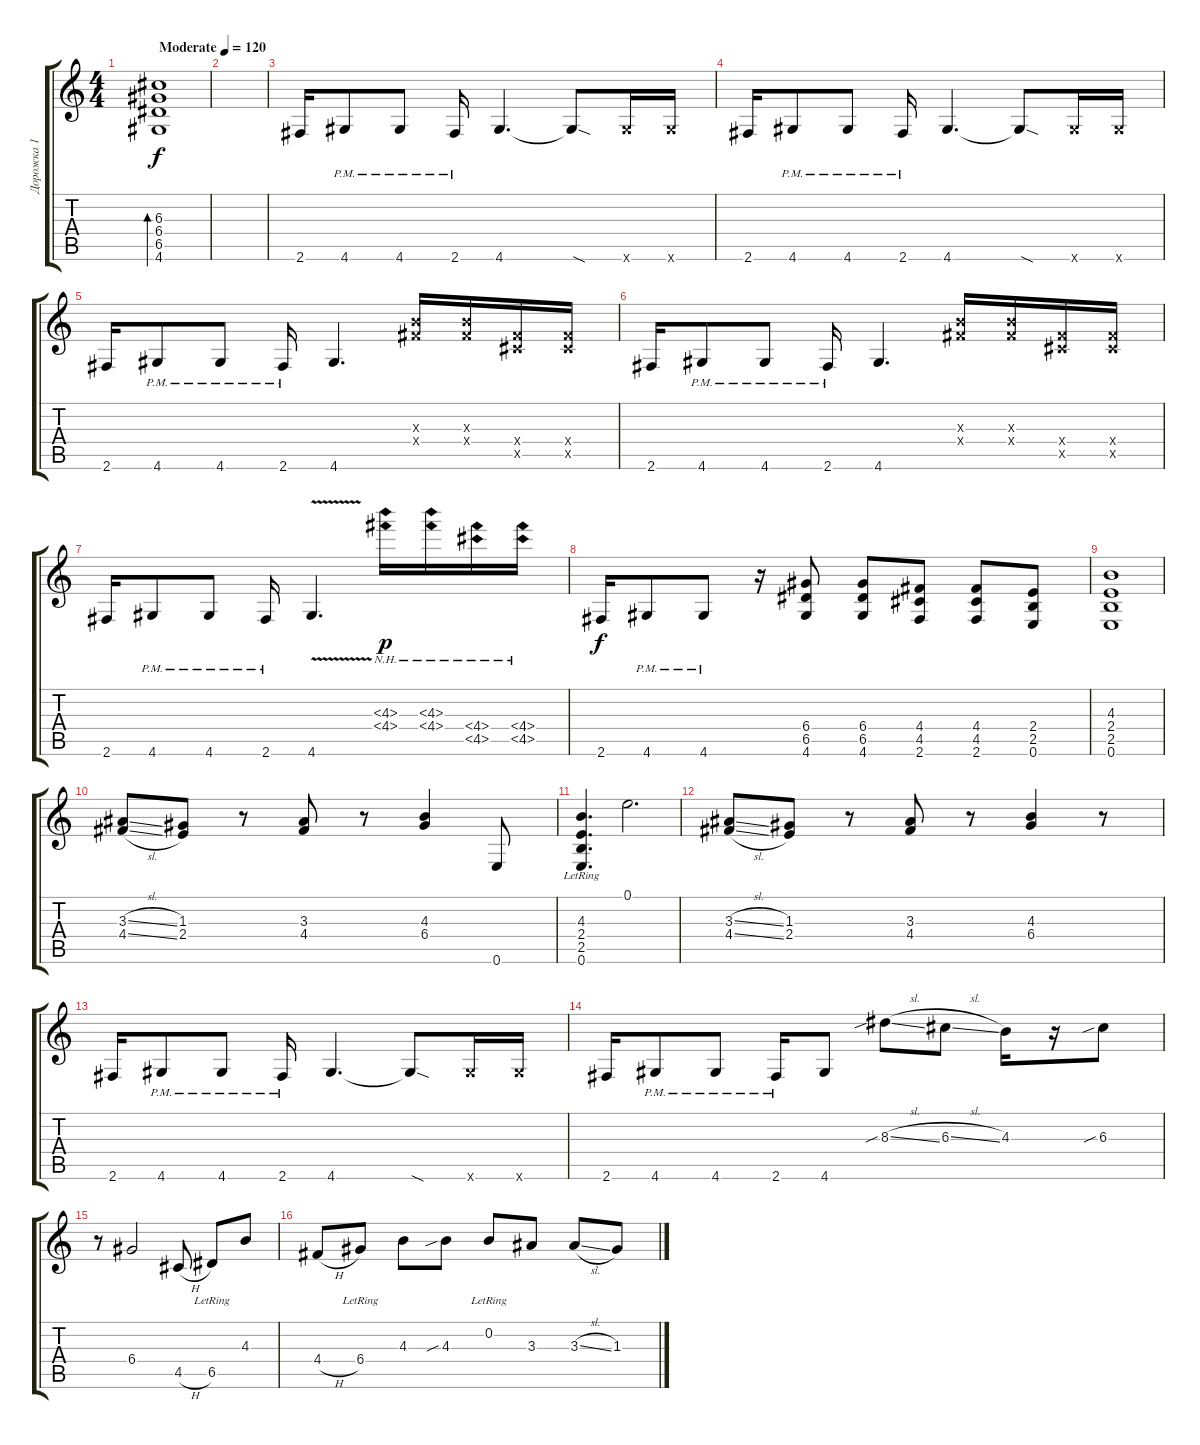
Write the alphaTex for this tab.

\track ("Дорожка 1" "Дорожка 1") {instrument overdrivenguitar}
\staff {score tabs}
\tuning (E4 B3 G3 D3 A2 E2) {hide}
\ts (4 4)
\tempo (120 "Moderate")
\clef g2
\ks c
(6.3 6.4 6.5 4.6).1{bd 480 dy f instrument overdrivenguitar} |
|
2.6.16 4.6{pm}.8 4.6{pm}.8 2.6{pm}.16 4.6.4{d} 4.6{sod t}.8 4.6{x}.16 4.6{x}.16 |
2.6.16 4.6{pm}.8 4.6{pm}.8 2.6{pm}.16 4.6.4{d} 4.6{sod t}.8 4.6{x}.16 4.6{x}.16 |
2.6.16 4.6{pm}.8 4.6{pm}.8 2.6{pm}.16 4.6.4{d} (4.3{x} 4.4{x}).16 (4.3{x} 4.4{x}).16 (4.4{x} 4.5{x}).16 (4.4{x} 4.5{x}).16 |
2.6.16 4.6{pm}.8 4.6{pm}.8 2.6{pm}.16 4.6.4{d} (4.3{x} 4.4{x}).16 (4.3{x} 4.4{x}).16 (4.4{x} 4.5{x}).16 (4.4{x} 4.5{x}).16 |
2.6.16 4.6{pm}.8 4.6{pm}.8 2.6{pm}.16 4.6{v}.4{d} (4.3{nh} 4.4{nh}).16{dy p} (4.3{nh} 4.4{nh}).16 (4.4{nh} 4.5{nh}).16 (4.4{nh} 4.5{nh}).16 |
2.6.16{dy f} 4.6{pm}.8 4.6{pm}.8 r.16 (6.4 6.5 4.6).8 (6.4 6.5 4.6).8 (4.4 4.5 2.6).8 (4.4 4.5 2.6).8 (2.4 2.5 0.6).8 |
(4.3 2.4 2.5 0.6).1 |
(3.3{sl} 4.4{sl}).8 (1.3 2.4).8 r.8 (3.3 4.4).8 r.8 (4.3 6.4).4 0.6.8 |
(4.3{lr} 2.4{lr} 2.5{lr} 0.6{lr}).4{d} 0.1.2{d} |
(3.3{sl} 4.4{sl}).8 (1.3 2.4).8 r.8 (3.3 4.4).8 r.8 (4.3 6.4).4 r.8 |
2.6.16 4.6{pm}.8 4.6{pm}.8 2.6{pm}.16 4.6.4{d} 4.6{sod t}.8 4.6{x}.16 4.6{x}.16 |
2.6.16 4.6{pm}.8 4.6{pm}.8 2.6{pm}.16 4.6.8 8.3{sib sl}.8 6.3{sl}.8 4.3.16 r.16 6.3{sib}.8 |
r.8 6.4.2 4.5{h}.8 6.5{lr}.8 4.3.8 |
4.4{h}.8 6.4{lr}.8 4.3.8 4.3{sib}.8 0.2{lr}.8 3.3.8 3.3{sl}.8 1.3.8
